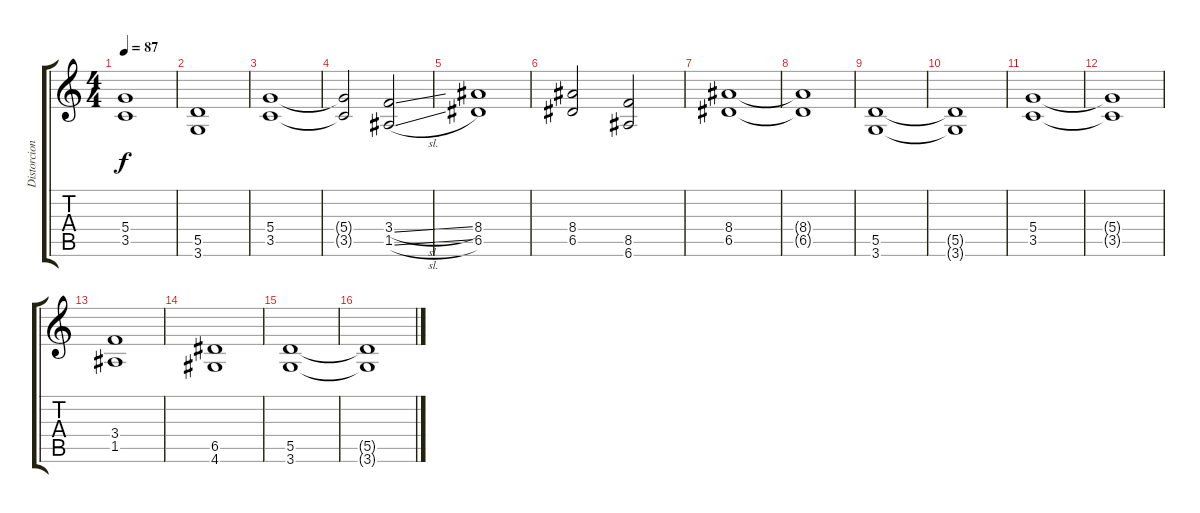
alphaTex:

\track ("Distorcion II" "Distorcion") {instrument distortionguitar}
\staff {score tabs}
\tuning (E4 B3 G3 D3 A2 E2) {hide}
\ts (4 4)
\tempo 87
\clef g2
\ks c
(5.4 3.5).1{dy f} |
(5.5 3.6).1 |
(5.4 3.5).1 |
(5.4{t} 3.5{t}).2 (3.4{sl} 1.5{sl}).2 |
(8.4 6.5).1 |
(8.4 6.5).2 (8.5 6.6).2 |
(8.4 6.5).1 |
(8.4{t} 6.5{t}).1 |
(5.5 3.6).1 |
(5.5{t} 3.6{t}).1 |
(5.4 3.5).1 |
(5.4{t} 3.5{t}).1 |
(3.4 1.5).1 |
(6.5 4.6).1 |
(5.5 3.6).1 |
(5.5{t} 3.6{t}).1
